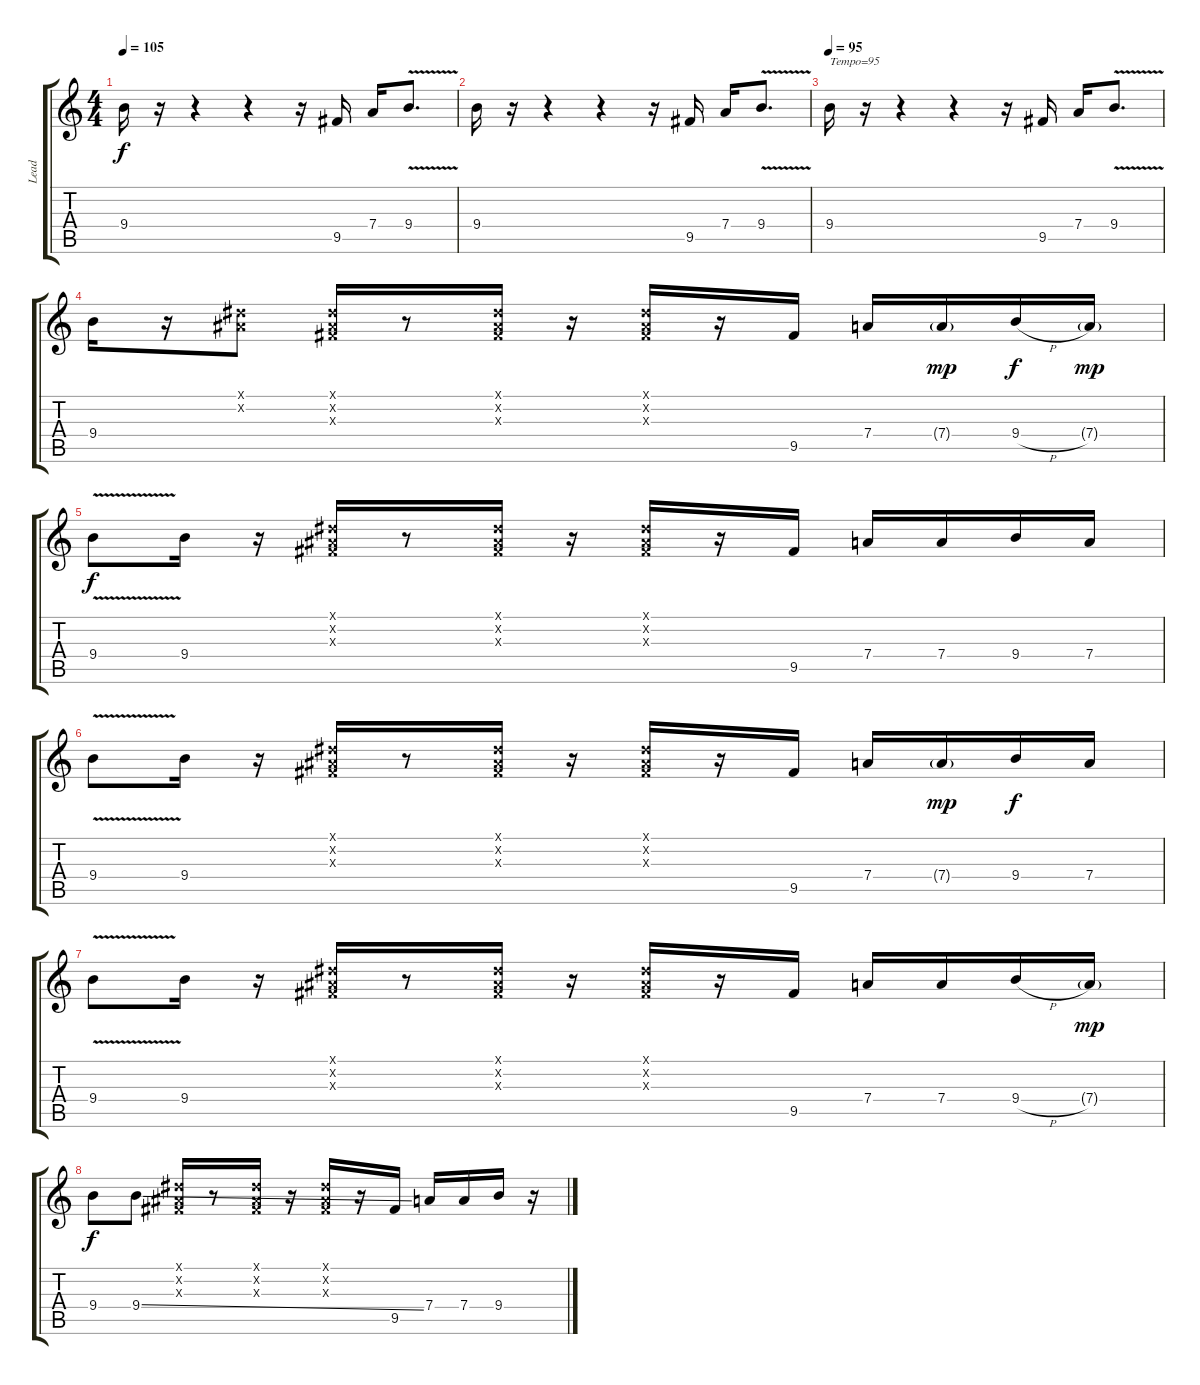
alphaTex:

\track ("Lead" "Lead") {instrument overdrivenguitar}
\staff {score tabs}
\tuning (E4 B3 G3 D3 A2 E2) {hide}
\ts (4 4)
\tempo 105
\clef g2
\ks c
9.4.16{dy f} r.16 r.4 r.4 r.16 9.5.16 7.4.16 9.4{v}.8{d} |
9.4.16 r.16 r.4 r.4 r.16 9.5.16 7.4.16 9.4{v}.8{d} |
\tempo 95
9.4.16{txt "Tempo=95"} r.16 r.4 r.4 r.16 9.5.16 7.4.16 9.4{v}.8{d} |
9.4.16 r.16 (-1.1{x} -1.2{x}).8 (-1.1{x} -1.2{x} -1.3{x}).16 r.8 (-1.1{x} -1.2{x} -1.3{x}).16 r.16 (-1.1{x} -1.2{x} -1.3{x}).16 r.16 9.5.16 7.4.16 7.4{g}.16{dy mp} 9.4{h}.16{dy f} 7.4{g}.16{dy mp} |
9.4{v}.8{dy f} 9.4.16 r.16 (-1.1{x} -1.2{x} -1.3{x}).16 r.8 (-1.1{x} -1.2{x} -1.3{x}).16 r.16 (-1.1{x} -1.2{x} -1.3{x}).16 r.16 9.5.16 7.4.16 7.4.16 9.4.16 7.4.16 |
9.4{v}.8 9.4.16 r.16 (-1.1{x} -1.2{x} -1.3{x}).16 r.8 (-1.1{x} -1.2{x} -1.3{x}).16 r.16 (-1.1{x} -1.2{x} -1.3{x}).16 r.16 9.5.16 7.4.16 7.4{g}.16{dy mp} 9.4.16{dy f} 7.4.16 |
9.4{v}.8 9.4.16 r.16 (-1.1{x} -1.2{x} -1.3{x}).16 r.8 (-1.1{x} -1.2{x} -1.3{x}).16 r.16 (-1.1{x} -1.2{x} -1.3{x}).16 r.16 9.5.16 7.4.16 7.4.16 9.4{h}.16 7.4{g}.16{dy mp} |
9.4.8{dy f} 9.4{ss}.8 (-1.1{x} -1.2{x} -1.3{x}).16 r.8 (-1.1{x} -1.2{x} -1.3{x}).16 r.16 (-1.1{x} -1.2{x} -1.3{x}).16 r.16 9.5.16 7.4.16 7.4.16 9.4.16 r.16
